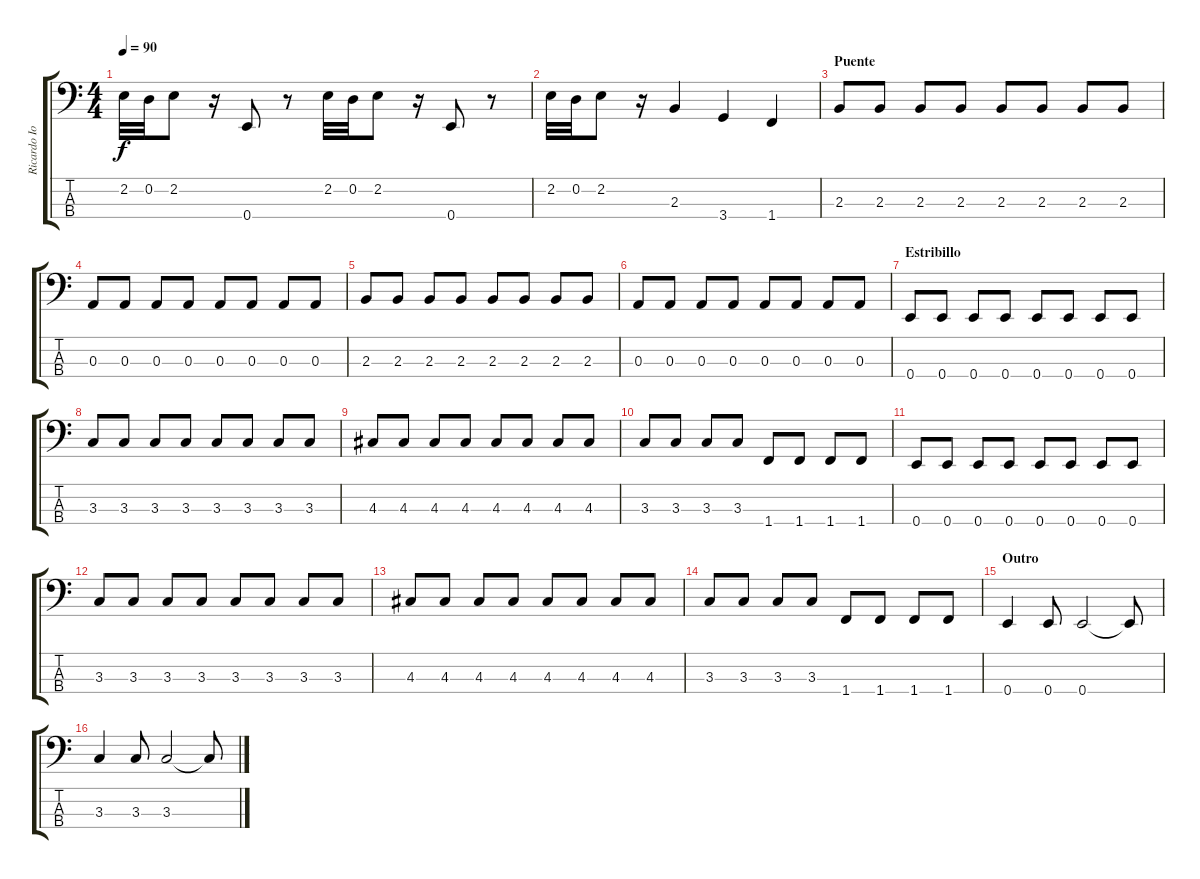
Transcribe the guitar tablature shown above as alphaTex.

\track ("Ricardo Iorio (bajo)" "Ricardo Io") {instrument electricbassfinger}
\staff {score tabs}
\tuning (G2 D2 A1 E1) {hide}
\ts (4 4)
\tempo 90
\clef f4
\ks c
2.2.32{dy f} 0.2.32 2.2.8 r.16 0.4.8 r.8 2.2.32 0.2.32 2.2.8 r.16 0.4.8 r.8 |
2.2.32 0.2.32 2.2.8 r.16 2.3.4 3.4.4 1.4.4 |
\section ("" "Puente")
2.3.8 2.3.8 2.3.8 2.3.8 2.3.8 2.3.8 2.3.8 2.3.8 |
0.3.8 0.3.8 0.3.8 0.3.8 0.3.8 0.3.8 0.3.8 0.3.8 |
2.3.8 2.3.8 2.3.8 2.3.8 2.3.8 2.3.8 2.3.8 2.3.8 |
0.3.8 0.3.8 0.3.8 0.3.8 0.3.8 0.3.8 0.3.8 0.3.8 |
\section ("" "Estribillo")
0.4.8 0.4.8 0.4.8 0.4.8 0.4.8 0.4.8 0.4.8 0.4.8 |
3.3.8 3.3.8 3.3.8 3.3.8 3.3.8 3.3.8 3.3.8 3.3.8 |
4.3.8 4.3.8 4.3.8 4.3.8 4.3.8 4.3.8 4.3.8 4.3.8 |
3.3.8 3.3.8 3.3.8 3.3.8 1.4.8 1.4.8 1.4.8 1.4.8 |
0.4.8 0.4.8 0.4.8 0.4.8 0.4.8 0.4.8 0.4.8 0.4.8 |
3.3.8 3.3.8 3.3.8 3.3.8 3.3.8 3.3.8 3.3.8 3.3.8 |
4.3.8 4.3.8 4.3.8 4.3.8 4.3.8 4.3.8 4.3.8 4.3.8 |
3.3.8 3.3.8 3.3.8 3.3.8 1.4.8 1.4.8 1.4.8 1.4.8 |
\section ("" "Outro")
0.4.4 0.4.8 0.4.2 0.4{t}.8 |
3.3.4 3.3.8 3.3.2 3.3{t}.8
